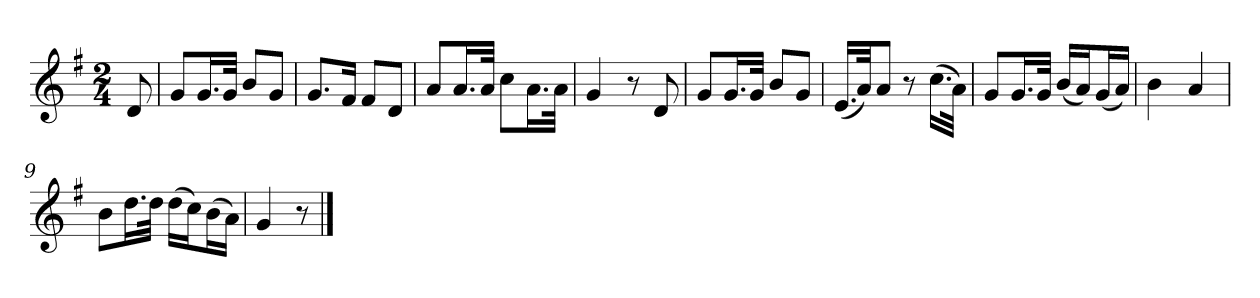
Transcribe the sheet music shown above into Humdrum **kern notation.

**kern
*part1
*staff1
*k[f#]
*M2/4
*MM120
=
8d
=1
8gL
16.gL
32gJJk
8bL
8gJ
=2
8.gL
16f#Jk
8f#L
8dJ
=3
8aL
16.aL
32aJJk
8ccL
16.aL
32aJJk
=4
4g
8r
8d
=5
8gL
16.gL
32gJJk
8bL
8gJ
=6
(16.eLL
32aJk)
8aJ
8r
(16.ccLL
32aJJk)
=7
8gL
16.gL
32gJJk
(16bLL
16aJ)
(16gL
16aJJ)
=8
4b
4a
=9
8bL
16.ddL
32ddJJk
(16ddLL
16ccJ)
(16bL
16aJJ)
=10
4g
8r
==
*-
